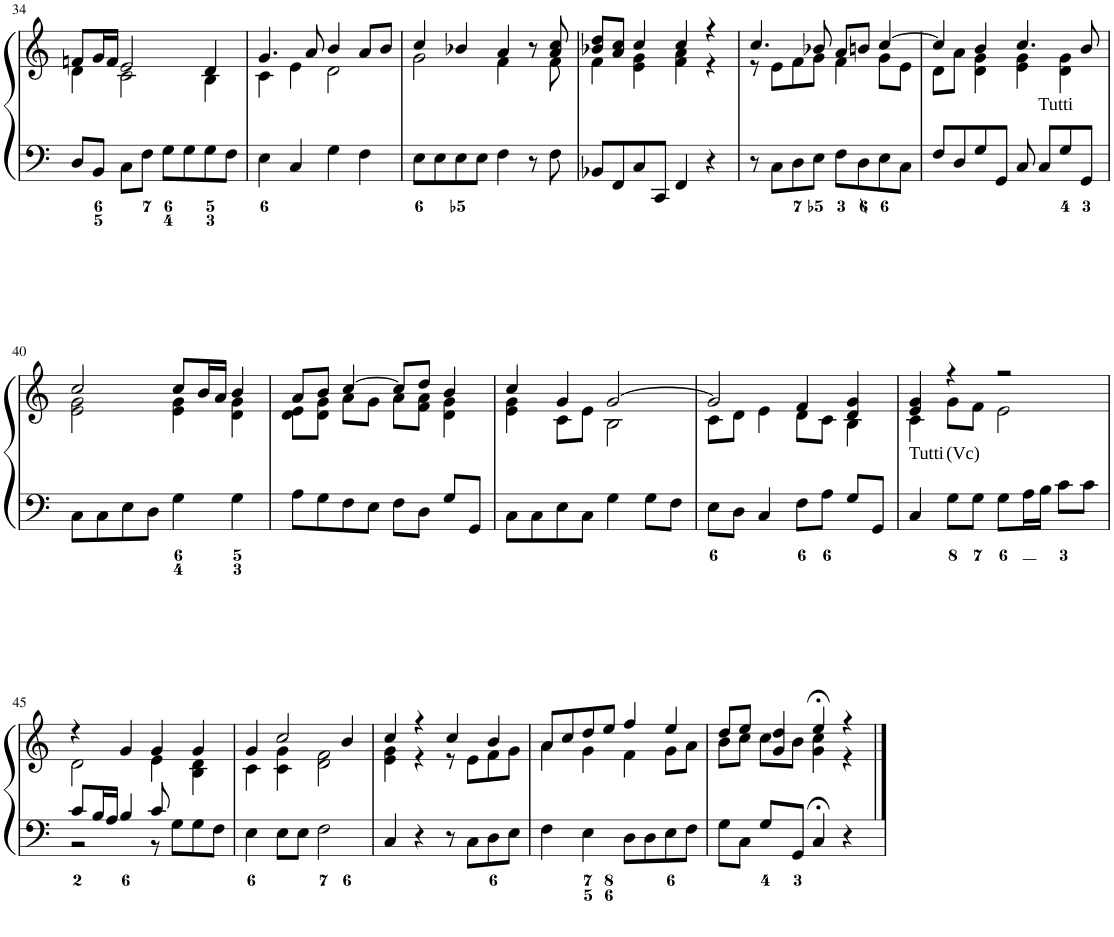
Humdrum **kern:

**kern	**kern
*part1	*part1
*staff2	*staff1
*I"Organo	*
*I'Org.	*
!!LO:PB:g=z
*clefF4	*clefG2
*k[]	*k[]
*M4/4	*M4/4
*met(c)	*met(c)
=34	=34
*	*^
8D/L	8fn/L	4d\
8BB/J	16g/L	.
.	16f/JJ	.
8C\L	2e/	2c\
8F\J	.	.
8G\L	.	.
8G\	.	.
8G\	4d/	4B\
8F\J	.	.
=35	=35	=35
4E\	4.g/	4c\
4C/	.	4e\
.	8a/	.
4G\	4b/	2d\
4F\	8a/L	.
.	8b/J	.
=36	=36	=36
8E\L	4cc/	2g\
8E\	.	.
8E\	4b-X/	.
8E\J	.	.
4F\	4a/	4f\
8r	8r	8ryy
8F\	8a/ 8cc/	8f\
=37	=37	=37
8BB-X/L	8b-X/ 8dd/L	4f\
8FF/	8a/ 8cc/J	.
8C/	4cc/	4e\ 4g\
8CC/J	.	.
4FF/	4cc/	4f\ 4a\
4r	4r	4r
=38	=38	=38
8r	4.cc/	8r
8C\L	.	8e\L
8D\	.	8f\
8E\J	8b-X/	8g\J
8F\L	8a/L	4f\
8D\	8bn/J	.
8E\	[4cc/	8g\L
8C\J	.	8e\J
=39	=39	=39
8F/L	4cc/]	8d\L
8D/	.	8a\J
8G/	4b/	4d\ 4g\
8GG/J	.	.
8C/	4.cc/	4e\ 4g\
!LO:TX:a:t=Tutti	!	!
8C/L	.	.
8G/	.	4d\ 4g\
8GG/J	8b/	.
!!LO:LB:g=z	!!
=40	=40	=40
8C\L	2cc/	2e\ 2g\
8C\	.	.
8E\	.	.
8D\J	.	.
4G\	8cc/L	4e\ 4g\
.	16b/L	.
.	16a/JJ	.
4G\	4b/	4d\ 4g\
=41	=41	=41
8A\L	8a/L	8d\ 8e\L
8G\	8b/J	8d\ 8g\J
8F\	[4cc/	8a\L
8E\J	.	8g\J
8F\L	8cc/L]	8a\L
8D\J	8dd/J	8f\ 8a\J
8G/L	4b/	4d\ 4g\
8GG/J	.	.
=42	=42	=42
8C\L	4cc/	4e\ 4g\
8C\	.	.
8E\	4g/	8c\L
8C\J	.	8e\J
4G\	[2g/	2B\
8G\L	.	.
8F\J	.	.
=43	=43	=43
8E\L	2g/]	8c\L
8D\J	.	8d\J
4C/	.	4e\
8F\L	4f/	8d\L
8A\J	.	8c\J
8G/L	4d/ 4g/	4B\
8GG/J	.	.
=44	=44	=44
!LO:TX:a:t=Tutti	!	!
4C/	4e/ 4g/	4c\
!LO:TX:a:t=(Vc)	!	!
8G\L	4r	8g\L
8G\J	.	8f\J
8G\L	2r	2e\
16A\L	.	.
16B\JJ	.	.
8c\L	.	.
8c\J	.	.
!!LO:LB:g=z	!!
=45	=45	=45
*^	*	*
8c/L	2r	4r	2d\
16B/L	.	.	.
16A/JJ	.	.	.
4B/	.	4g/	.
8c/	8r	4g/	4e\
4.ryy	8G\L	.	.
.	8G\	4g/	4B\ 4d\
.	8F\J	.	.
*v	*v	*	*
=46	=46	=46
4E\	4g/	4c\
8E\L	2cc/	4c\ 4g\
8E\J	.	.
2F\	.	2d\ 2f\
.	4b/	.
=47	=47	=47
4C/	4cc/	4e\ 4g\
4r	4r	4r
8r	4cc/	8r
8C\L	.	8e\L
8D\	4b/	8f\
8E\J	.	8g\J
=48	=48	=48
4F\	8a/L	4a\
.	8cc/	.
4E\	8dd/	4g\
.	8ee/J	.
8D\L	4ff/	4f\
8D\	.	.
8E\	4ee/	8g\L
8F\J	.	8a\J
=49	=49	=49
8G\L	8dd/L	8b\L
8C\J	8ee/J	8cc\J
8G/L	4g/ 4dd/	8cc\L
8GG/J	.	8b\J
4C;</	4ee;</	4g\ 4cc\
4r	4r	4r
*	*v	*v
==	==
*-	*-
